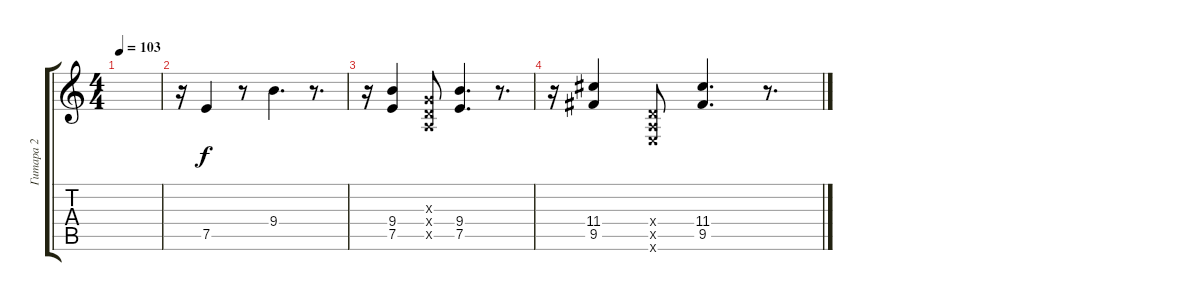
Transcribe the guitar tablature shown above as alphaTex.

\track ("Гитара 2" "Гитара 2") {instrument distortionguitar}
\staff {score tabs}
\tuning (E4 B3 G3 D3 A2 E2) {hide}
\ts (4 4)
\tempo 103
\clef g2
\ks c
|
r.16 7.5.4 r.8 9.4.4{d} r.8{d} |
r.16 (9.4 7.5).4 (0.3{x} 0.4{x} 0.5{x}).8 (9.4 7.5).4{d} r.8{d} |
r.16 (11.4 9.5).4 (0.4{x} 0.5{x} 0.6{x}).8 (11.4 9.5).4{d} r.8{d}
